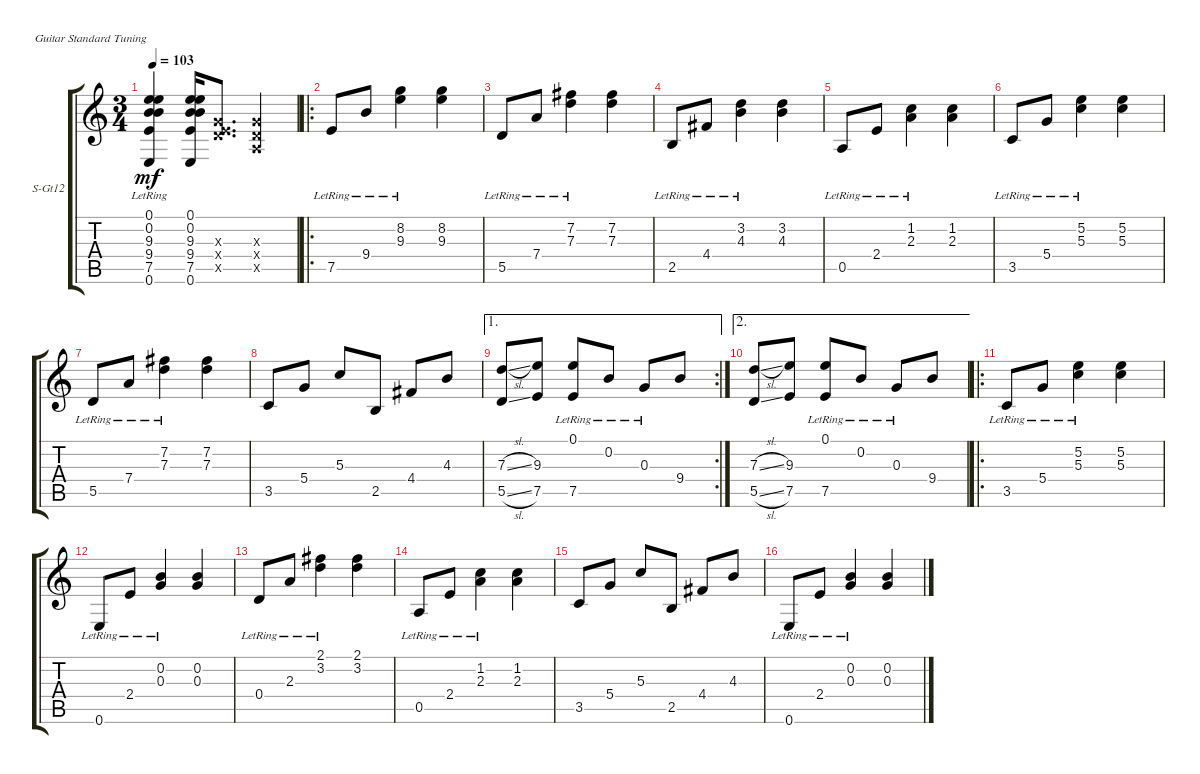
\defaultSystemsLayout 4
\bracketExtendMode groupsimilarinstruments
\firstSystemTrackNameOrientation horizontal
\otherSystemsTrackNameOrientation horizontal
\track ("Antoine" "S-Gt12") {instrument acousticguitarsteel}
\staff {score tabs}
\tuning (E4 B3 G3 D3 A2 E2)
\ts (3 4)
\tempo 103
\clef g2
\ks c
(0.6{lr} 7.5{lr} 9.4{lr} 9.3{lr} 0.2{lr} 0.1{lr}).4{dy mf instrument acousticguitarsteel} (0.6 7.5 9.4 9.3 0.2 0.1).16 (7.5{x} 0.4{x} 0.3{x}).8{d} (0.4{x} 0.5{x} 0.3{x}).4 |
\ro
7.5{lr}.8 9.4{lr}.8 (9.3{lr} 8.2{lr}).4 (8.2 9.3).4 |
5.5{lr}.8 7.4{lr}.8 (7.3{lr} 7.2{lr}).4 (7.2 7.3).4 |
2.5{lr}.8 4.4{lr}.8 (4.3{lr} 3.2{lr}).4 (3.2 4.3).4 |
0.5{lr}.8 2.4{lr}.8 (2.3{lr} 1.2{lr}).4 (1.2 2.3).4 |
3.5{lr}.8 5.4{lr}.8 (5.3{lr} 5.2{lr}).4 (5.2 5.3).4 |
5.5{lr}.8 7.4{lr}.8 (7.3{lr} 7.2{lr}).4 (7.2 7.3).4 |
3.5.8 5.4.8 5.3.8 2.5.8 4.4.8 4.3.8 |
\ae 1
\rc 2
(5.5{sl} 7.3{sl}).8 (7.5 9.3).8 (0.1{lr} 7.5{lr}).8 0.2{lr}.8 0.3{lr}.8 9.4.8 |
\ae 2
(5.5{sl} 7.3{sl}).8 (7.5 9.3).8 (0.1{lr} 7.5{lr}).8 0.2{lr}.8 0.3{lr}.8 9.4.8 |
\ro
3.5{lr}.8 5.4{lr}.8 (5.3{lr} 5.2{lr}).4 (5.2 5.3).4 |
0.6{lr}.8 2.4{lr}.8 (0.3{lr} 0.2{lr}).4 (0.2 0.3).4 |
0.4{lr}.8 2.3{lr}.8 (3.2{lr} 2.1).4 (3.2 2.1).4 |
0.5{lr}.8 2.4{lr}.8 (2.3{lr} 1.2{lr}).4 (1.2 2.3).4 |
3.5.8 5.4.8 5.3.8 2.5.8 4.4.8 4.3.8 |
0.6{lr}.8 2.4{lr}.8 (0.3{lr} 0.2{lr}).4 (0.2 0.3).4
